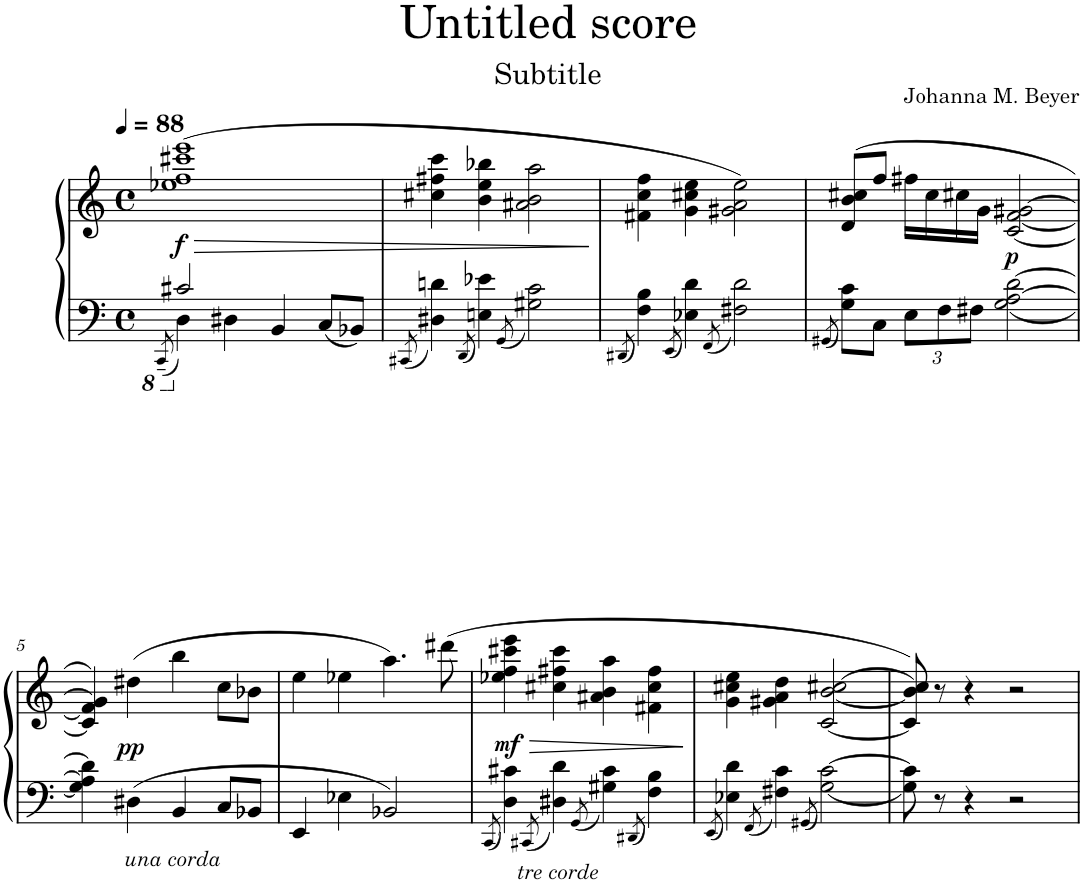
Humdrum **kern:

**kern	**kern	**dynam
*part1	*part1	*part1
*staff2	*staff1	*staff1/2
*I"Piano	*	*
*I'Pno.	*	*
*clefF4	*clefG2	*
*k[]	*k[]	*
*M4/4	*M4/4	*
*met(c)	*met(c)	*
*MM88	*MM88	*
=1	=1	=1
8qCCC~</	.	.
*^	*	*
!	!	!	!LO:HP:b
!	!	!	!LO:DY:n=1:b
4DD\	2C#X/	(1ee-X 1ff 1ccc#X 1eee	> f
4D#X\	.	.	.
4BB/	2ryy	.	.
8C/L	.	.	.
8BB-X/J	.	.	.
*v	*v	*	*
=2	=2	=2
8qCC#X/	.	.
4D#X\ 4dn\	4cc#X\ 4ff#X\ 4ccc\	.
8qDD/	.	.
4En\ 4e-X\	4b\ 4ee\ 4bb-X\	.
8qGG/	.	.
2G#X\ 2c\	2a#X\ 2b\ 2aa\	.
.	.	]
=3	=3	=3
8qDD#X/	.	.
4F\ 4B\	4f#X\ 4cc\ 4ff\	.
8qEE/	.	.
4E-X\ 4d\	4g\ 4cc#X\ 4ee\	.
8qFF/	.	.
2F#X\ 2d\	2g#X\ 2a\ 2ee\)	.
=4	=4	=4
8qGG#X/	.	.
8G\ 8c\L	(8d/ 8b/ 8cc#X/L	.
8C\J	8ff/J	.
*Xbrackettup	*	*
12E\L	16ff#X\LL	.
.	16cc#\	.
12F\	.	.
.	16cc#X\	.
12F#X\J	.	.
.	16g\JJ	.
!	!	!LO:DY:b
[2G\ [2A\ [2d\	[2c/ [2f/ [2g#X/	p
!!LO:LB:g=z
=5	=5	=5
4G\] 4A\] 4d\]	4c/] 4f/] 4g#/])	.
!LO:TX:b:i:t=una corda	!	!
!	!	!LO:DY:a=2
4D#X\	(4dd#X\	pp
4BB/	4bb\	.
8C/L	8cc\L	.
8BB-X/J	8b-X\J	.
=6	=6	=6
4EE/	4ee\	.
4E-X\	4ee-X\	.
2BB-X/	4.aa\)	.
.	(8ddd#X\	.
=7	=7	=7
8qCC/	.	.
!	!	!LO:HP:b
!	!	!LO:DY:n=1:b
4D\ 4c#X\	4ee-X\ 4ff\ 4ccc#X\ 4eee\	> mf
8qCC#X/	.	.
!LO:TX:b:i:t=tre corde	!	!
4D#X\ 4d\	4cc#X\ 4ff#X\ 4ccc#\	.
8qGG/	.	.
4G#X\ 4c#\	4a#X\ 4b\ 4aa\	.
8qDD#X/	.	.
4F\ 4B\	4f#X\ 4cc#\ 4ff#\	.
.	.	]
=8	=8	=8
8qEE/	.	.
4E-X\ 4d\	4g\ 4cc#X\ 4ee\	.
8qFF/	.	.
4F#X\ 4c\	4g#X\ 4a\ 4dd\	.
8qGG#X/	.	.
[2G\ [2c\	[2c/ [2b/ [2cc#X/	.
=9	=9	=9
8G\] 8c\]	8c/] 8b/] 8cc#/])	.
8r	8r	.
4r	4r	.
2r	2r	.
=	=	=
*-	*-	*-
